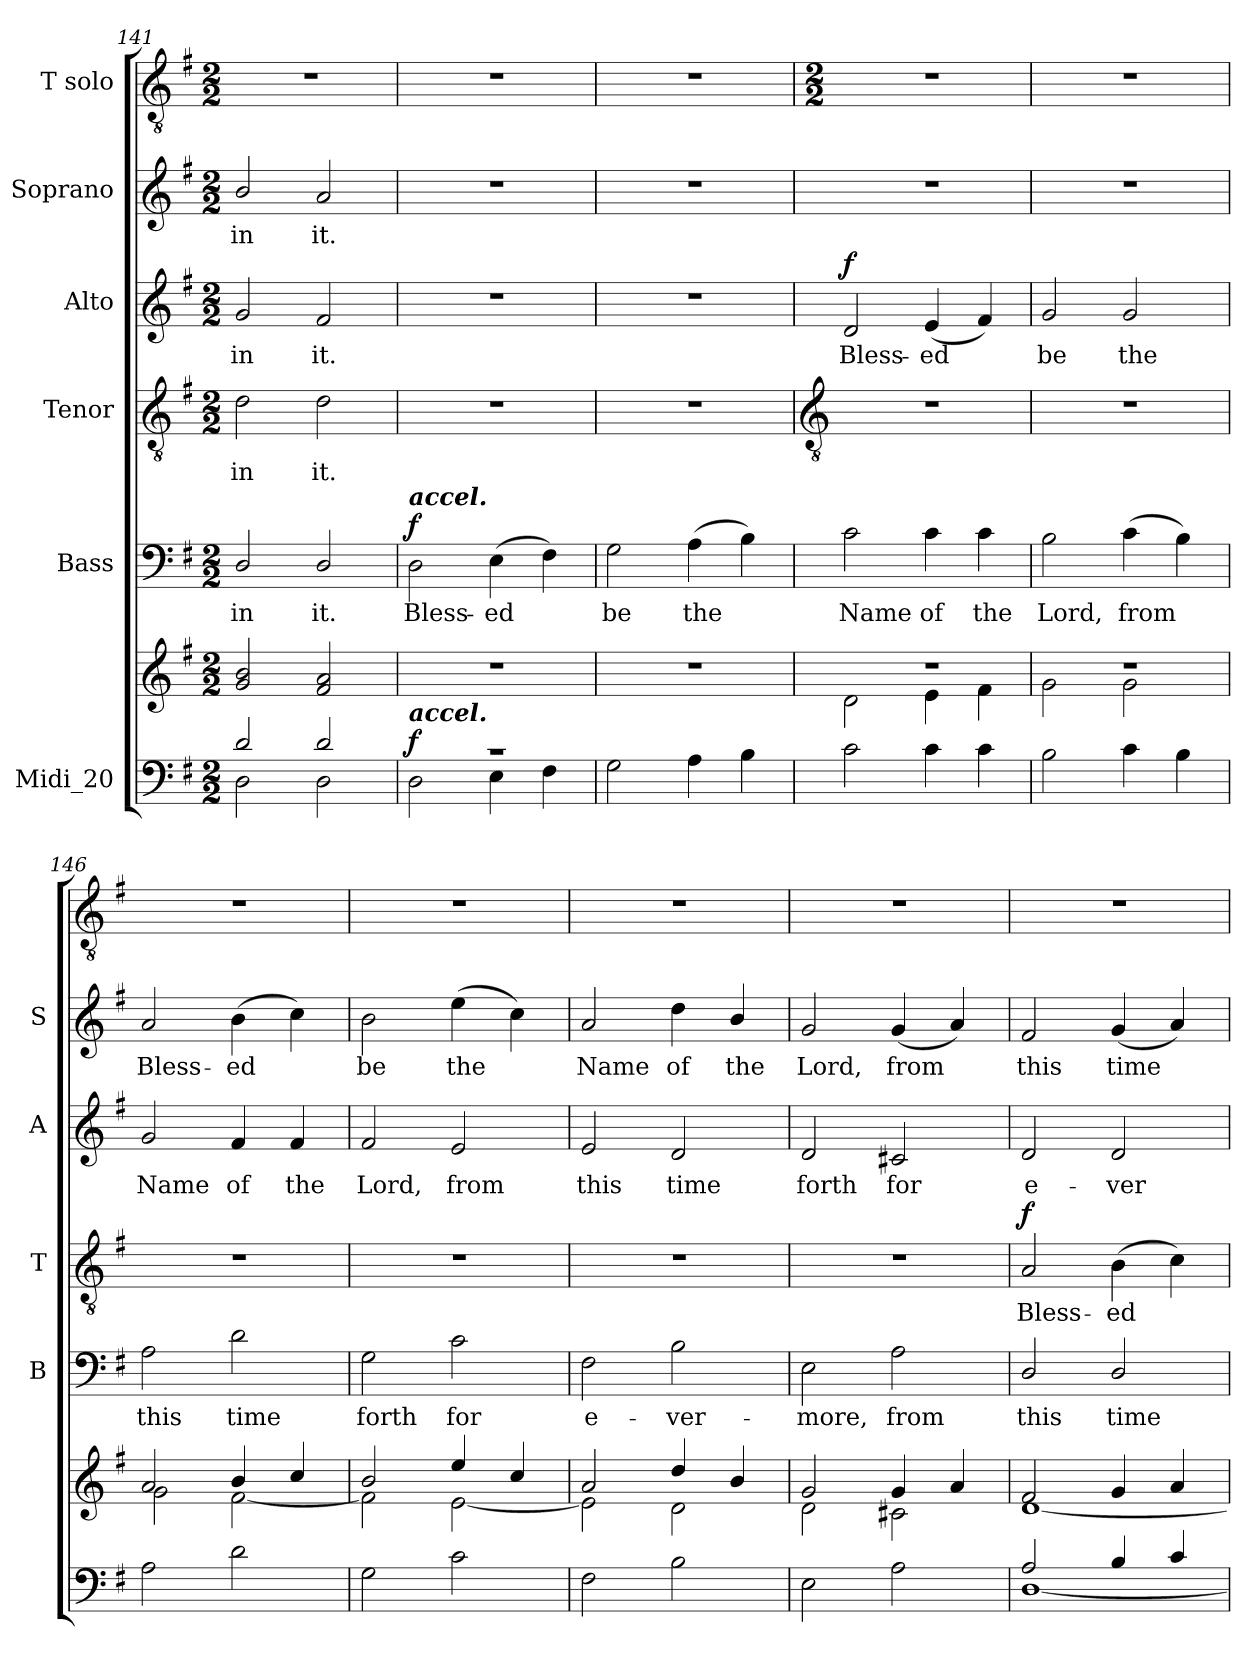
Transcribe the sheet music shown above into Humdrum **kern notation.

**kern	**kern	**dynam	**kern	**text	**dynam	**kern	**text	**dynam	**kern	**text	**dynam	**kern	**text	**kern
*part6	*part6	*part6	*part5	*part5	*part5	*part4	*part4	*part4	*part3	*part3	*part3	*part2	*part2	*part1
*staff7	*staff6	*staff6/7	*staff5	*staff5	*staff5	*staff4	*staff4	*staff4	*staff3	*staff3	*staff3	*staff2	*staff2	*staff1
*I"Midi_20	*	*	*I"Bass	*	*	*I"Tenor	*	*	*I"Alto	*	*	*I"Soprano	*	*I"T solo
*	*	*	*I'B	*	*	*I'T	*	*	*I'A	*	*	*I'S	*	*
*clefF4	*clefG2	*	*clefF4	*	*	*clefGv2	*	*	*clefG2	*	*	*clefG2	*	*clefGv2
*k[f#]	*k[f#]	*	*k[f#]	*	*	*k[f#]	*	*	*k[f#]	*	*	*k[f#]	*	*k[f#]
*G:	*G:	*	*G:	*	*	*G:	*	*	*G:	*	*	*G:	*	*G:
*M2/2	*M2/2	*	*M2/2	*	*	*M2/2	*	*	*M2/2	*	*	*M2/2	*	*M2/2
=141	=141	=141	=141	=141	=141	=141	=141	=141	=141	=141	=141	=141	=141	=141
*^	*^	*	*	*	*	*	*	*	*	*	*	*	*	*
!	!	!	!	!	!	!LO:LY:b	!	!	!LO:LY:b	!	!	!LO:LY:b	!	!	!LO:LY:b	!
2d/	2D\	2g/ 2b/	2ryy	.	2D/	in	.	2d	in	.	2g	in	.	2b/	in	1r
!	!	!	!	!	!	!LO:LY:b	!	!	!LO:LY:b	!	!	!LO:LY:b	!	!	!LO:LY:b	!
2d/	2D\	2f#/ 2a/	2ryy	.	2D/	it.	.	2d	it.	.	2f#	it.	.	2a	it.	.
=142	=142	=142	=142	=142	=142	=142	=142	=142	=142	=142	=142	=142	=142	=142	=142	=142
!	!	!	!	!	!LO:TX:a:Bi:t=accel.	!	!	!	!	!	!	!	!	!	!	!
!LO:TX:a:Bi:t=accel.	!	!	!	!	!	!	!	!	!	!	!	!	!	!	!	!
!	!	!	!	!LO:DY:a=2	!	!LO:LY:b	!LO:DY:b	!	!	!	!	!	!	!	!	!
1r	2D\	1r	2ryy	f	2D	Bless-	f	1r	.	.	1r	.	.	1r	.	1r
!	!	!	!	!	!	!LO:LY:b	!	!	!	!	!	!	!	!	!	!
.	4E\	.	2ryy	.	(>4E	-ed	.	.	.	.	.	.	.	.	.	.
.	4F#\	.	.	.	4F#)	.	.	.	.	.	.	.	.	.	.	.
=143	=143	=143	=143	=143	=143	=143	=143	=143	=143	=143	=143	=143	=143	=143	=143	=143
!	!	!	!	!	!	!LO:LY:b	!	!	!	!	!	!	!	!	!	!
1ryy	2G\	1r	2ryy	.	2G	be	.	1r	.	.	1r	.	.	1r	.	1r
!	!	!	!	!	!	!LO:LY:b	!	!	!	!	!	!	!	!	!	!
.	4A\	.	2ryy	.	(>4A	the	.	.	.	.	.	.	.	.	.	.
.	4B\	.	.	.	4B)	.	.	.	.	.	.	.	.	.	.	.
!!LO:LB:g=z
=144	=144	=144	=144	=144	=144	=144	=144	=144	=144	=144	=144	=144	=144	=144	=144	=144
*	*	*	*	*	*	*	*	*clefGv2	*	*	*	*	*	*	*	*
*	*	*	*	*	*	*	*	*	*	*	*	*	*	*	*	*M2/2
!	!	!	!	!	!	!LO:LY:b	!	!	!	!	!	!LO:LY:b	!LO:DY:b	!	!	!
2c\	1ryy	1r	2d\	.	2c	Name	.	1r	.	.	2d	Bless-	f	1r	.	1r
!	!	!	!	!	!	!LO:LY:b	!	!	!	!	!	!LO:LY:b	!	!	!	!
4c\	.	.	4e\	.	4c	of	.	.	.	.	(<4e	-ed	.	.	.	.
!	!	!	!	!	!	!LO:LY:b	!	!	!	!	!	!	!	!	!	!
4c\	.	.	4f#\	.	4c	the	.	.	.	.	4f#)	.	.	.	.	.
=145	=145	=145	=145	=145	=145	=145	=145	=145	=145	=145	=145	=145	=145	=145	=145	=145
!	!	!	!	!	!	!LO:LY:b	!	!	!	!	!	!LO:LY:b	!	!	!	!
2B\	1ryy	1r	2g\	.	2B	Lord,	.	1r	.	.	2g	be	.	1r	.	1r
!	!	!	!	!	!	!LO:LY:b	!	!	!	!	!	!LO:LY:b	!	!	!	!
4c\	.	.	2g\	.	(>4c	from	.	.	.	.	2g	the	.	.	.	.
4B\	.	.	.	.	4B)	.	.	.	.	.	.	.	.	.	.	.
=146	=146	=146	=146	=146	=146	=146	=146	=146	=146	=146	=146	=146	=146	=146	=146	=146
!	!	!	!	!	!	!LO:LY:b	!	!	!	!	!	!LO:LY:b	!	!	!LO:LY:b	!
2A\	1ryy	2a/	2g\	.	2A	this	.	1r	.	.	2g	Name	.	2a	Bless-	1r
!	!	!	!	!	!	!LO:LY:b	!	!	!	!	!	!LO:LY:b	!	!	!LO:LY:b	!
2d\	.	4b/	[2f#\	.	2d	time	.	.	.	.	4f#	of	.	(>4b	-ed	.
!	!	!	!	!	!	!	!	!	!	!	!	!LO:LY:b	!	!	!	!
.	.	4cc/	.	.	.	.	.	.	.	.	4f#	the	.	4cc)	.	.
=147	=147	=147	=147	=147	=147	=147	=147	=147	=147	=147	=147	=147	=147	=147	=147	=147
!	!	!	!	!	!	!LO:LY:b	!	!	!	!	!	!LO:LY:b	!	!	!LO:LY:b	!
2G\	1ryy	2b/	2f#\]	.	2G	forth	.	1r	.	.	2f#	Lord,	.	2b	be	1r
!	!	!	!	!	!	!LO:LY:b	!	!	!	!	!	!LO:LY:b	!	!	!LO:LY:b	!
2c\	.	4ee/	[2e\	.	2c	for	.	.	.	.	2e	from	.	(>4ee	the	.
.	.	4cc/	.	.	.	.	.	.	.	.	.	.	.	4cc)	.	.
=148	=148	=148	=148	=148	=148	=148	=148	=148	=148	=148	=148	=148	=148	=148	=148	=148
!	!	!	!	!	!	!LO:LY:b	!	!	!	!	!	!LO:LY:b	!	!	!LO:LY:b	!
2F#\	1ryy	2a/	2e\]	.	2F#	e-	.	1r	.	.	2e	this	.	2a	Name	1r
!	!	!	!	!	!	!LO:LY:b	!	!	!	!	!	!LO:LY:b	!	!	!LO:LY:b	!
2B\	.	4dd/	2d\	.	2B	-ver-	.	.	.	.	2d	time	.	4dd	of	.
!	!	!	!	!	!	!	!	!	!	!	!	!	!	!	!LO:LY:b	!
.	.	4b/	.	.	.	.	.	.	.	.	.	.	.	4b/	the	.
=149	=149	=149	=149	=149	=149	=149	=149	=149	=149	=149	=149	=149	=149	=149	=149	=149
!	!	!	!	!	!	!LO:LY:b	!	!	!	!	!	!LO:LY:b	!	!	!LO:LY:b	!
2E\	1ryy	2g/	2d\	.	2E	-more,	.	1r	.	.	2d	forth	.	2g	Lord,	1r
!	!	!	!	!	!	!LO:LY:b	!	!	!	!	!	!LO:LY:b	!	!	!LO:LY:b	!
2A\	.	4g/	2c#X\	.	2A	from	.	.	.	.	2c#X	for	.	(<4g	from	.
.	.	4a/	.	.	.	.	.	.	.	.	.	.	.	4a)	.	.
=150	=150	=150	=150	=150	=150	=150	=150	=150	=150	=150	=150	=150	=150	=150	=150	=150
!	!	!	!	!	!	!LO:LY:b	!	!	!LO:LY:b	!LO:DY:b	!	!LO:LY:b	!	!	!LO:LY:b	!
2A/	[1D\	2f#/	[1d\	.	2D/	this	.	2A	Bless-	f	2d	e-	.	2f#	this	1r
!	!	!	!	!	!	!LO:LY:b	!	!	!LO:LY:b	!	!	!LO:LY:b	!	!	!LO:LY:b	!
4B/	.	4g/	.	.	2D/	time	.	(>4B	-ed	.	2d	-ver-	.	(<4g	time	.
4c/	.	4a/	.	.	.	.	.	4c)	.	.	.	.	.	4a)	.	.
*v	*v	*	*	*	*	*	*	*	*	*	*	*	*	*	*	*
*	*v	*v	*	*	*	*	*	*	*	*	*	*	*	*	*
=	=	=	=	=	=	=	=	=	=	=	=	=	=	=
*-	*-	*-	*-	*-	*-	*-	*-	*-	*-	*-	*-	*-	*-	*-
